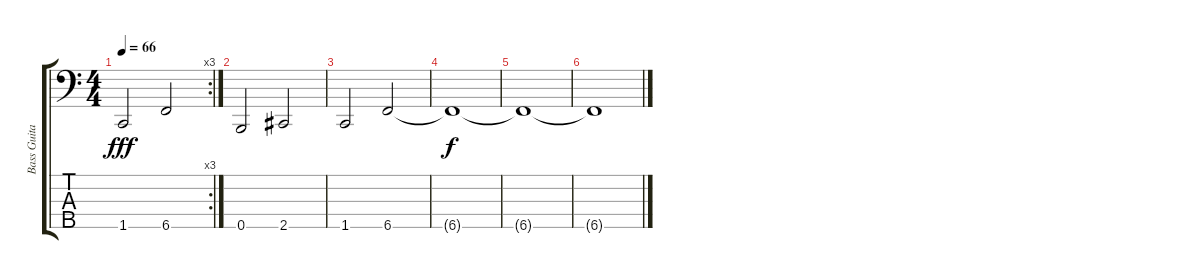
\track ("Bass Guitar" "Bass Guita") {instrument electricbassfinger}
\staff {score tabs}
\tuning (Gb2 D2 A1 E1 B0) {hide}
\rc 3
\ts (4 4)
\tempo 66
\clef f4
\ks c
1.5.2{dy fff} 6.5.2 |
0.5.2 2.5.2 |
1.5.2 6.5.2 |
6.5{t}.1{dy f} |
6.5{t}.1 |
6.5{t}.1
